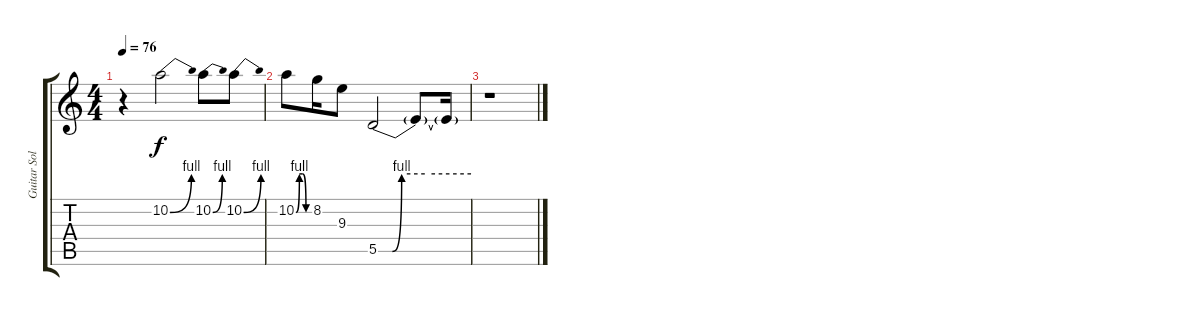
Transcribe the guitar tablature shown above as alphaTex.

\track ("Guitar Solo" "Guitar Sol") {instrument distortionguitar}
\staff {score tabs}
\tuning (E4 B3 G3 D3 A2 E2) {hide}
\ts (4 4)
\tempo 76
\clef g2
\ks c
r.4{dy f volume 11} 10.2{be (bend 0 0 60 4)}.2 10.2{be (bend 0 0 60 4)}.8 10.2{be (bend 0 0 60 4)}.8 |
10.2{be (custom 0 0 15 4 30 4 45 0 60 0)}.8 8.2.16 9.3.8 5.5{be (custom 0 0 9 0 15 4 30 4 60 4)}.2 5.5{t}.8{volume 9} 5.5{t}.16{volume 7} |
r.1
